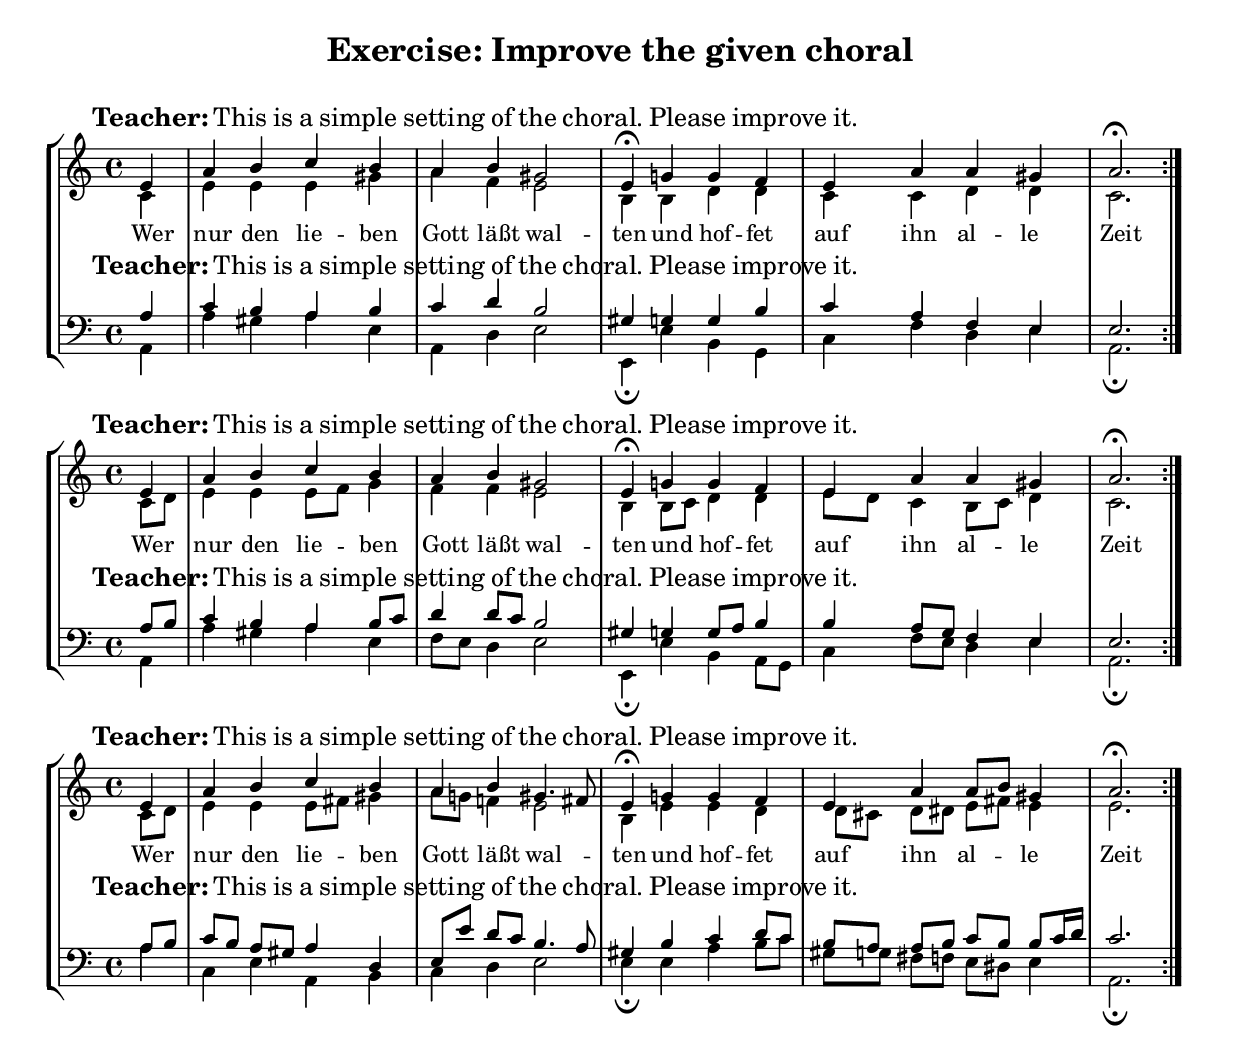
%% DO NOT EDIT this file manually; it is automatically
%% generated from LSR http://lsr.dsi.unimi.it
%% Make any changes in LSR itself, or in Documentation/snippets/new/ ,
%% and then run scripts/auxiliar/makelsr.py
%%
%% This file is in the public domain.
\version "2.17.11"

\header {
  lsrtags = "paper-and-layout, staff-notation, syntax-and-expressions"

  texidoc = "
The code of this snippet shows how to achieve vertical aligned
StaffGroups with a SystemStartBar for each StaffGroup, but without
connecting them. This might be helpful for educational uses, but of
course other  utilizations are thinkable.

"
  doctitle = "Vertical aligned StaffGroups without connecting SystemStartBar"
} % begin verbatim

% by Thomas Morley

#(set-global-staff-size 18)

\paper {
  indent = 0
  ragged-right = ##f
  print-all-headers = ##t
}

\layout {
  \context {
    \Staff
    \consists "Mark_engraver"
    \override RehearsalMark.self-alignment-X = #LEFT
  }
  \context {
    \StaffGroup
    systemStartDelimiterHierarchy =
      #'(SystemStartBrace (SystemStartBracket a b))
  }
  \context {
    \Score
    \override SystemStartBrace.style = #'bar-line
    \override SystemStartBar.stencil = ##f
    \override SystemStartBrace.padding = #-0.1
    \override SystemStartBrace.thickness = #1.6
    \remove "Mark_engraver"
    \override StaffGrouper.staffgroup-staff-spacing.basic-distance = #15
  }
}

%%%% EXAMPLE

txt =
\lyricmode {
  Wer4 nur den lie -- ben Gott läßt wal2 -- ten4
  und4 hof -- fet auf ihn al -- le Zeit2.
}

% First StaffGroup "exercise"

eI =
\relative c' {
        \mark \markup {
                \bold Teacher:
                This is a simple setting of the choral. Please improve it.
                }
        \key a\minor
        \time 4/4
        \voiceOne

        \partial 4
        e4
        a b c b
        a b gis2
        e4\fermata g! g f
        e a a gis
        a2.\fermata
        \bar ":|."
}

eII =
\relative c' {
        \key a\minor
        \time 4/4
        \voiceTwo
        \partial 4
        c4
        e e e gis
        a f e2
        b4 b d d
        c c d d
        c2.
        \bar ":|."
}

eIII =
\relative c' {
        \key a\minor
        \time 4/4
        \clef bass
        \voiceOne

        \partial 4
        a4
        c b a b
        c d b2
        gis4 g g b
        c a f e
        e2.
}

eIV =
\relative c' {
        \key a\minor
        \time 4/4
        \clef bass
        \voiceTwo

        \partial 4
        a,4
        a' gis a e
        a, d e2
        e,4\fermata e' b g
        c f d e
        a,2.\fermata
        \bar ":|."
}

exercise =
\new StaffGroup = "exercise"
<<

  \new Staff
    <<
      \new Voice \eI
      \new Voice \eII
    >>

  \new Lyrics \txt

  \new Staff
    <<
      \new Voice \eIII
      \new Voice \eIV
    >>
>>

% Second StaffGRoup "simple Bach"

sbI =
\relative c' {
        \mark \markup { \bold" Pupil:" Here's my version! }
        \key a\minor
        \time 4/4
        \voiceOne

        \partial 4
        e4
        a b c b
        a b gis2
        e4\fermata g! g f
        e a a gis
        a2.\fermata
        \bar ":|."
}

sbII =
\relative c' {
        \key a\minor
        \time 4/4
        \voiceTwo
        \partial 4
        c8 d
        e4 e e8 f g4
        f f e2
        b4 b8 c d4 d
        e8 d c4 b8 c d4
        c2.
        \bar ":|."
}

sbIII =
\relative c' {
        \key a\minor
        \time 4/4
        \clef bass
        \voiceOne

        \partial 4
        a8 b
        c4 b a b8 c
        d4 d8 c b2
        gis4 g g8 a b4
        b a8 g f4 e
        e2.
}

sbIV =
\relative c' {
        \key a\minor
        \time 4/4
        \clef bass
        \voiceTwo

        \partial 4
        a,4
        a' gis a e
        f8 e d4 e2
        e,4\fermata e' b a8 g
        c4 f8 e d4 e
        a,2.\fermata
        \bar ":|."
}

simpleBach =
\new StaffGroup = "simple Bach"
<<

  \new Staff
    <<
      \new Voice \sbI
      \new Voice \sbII
    >>

  \new Lyrics \txt

  \new Staff
    <<
      \new Voice \sbIII
      \new Voice \sbIV
    >>
>>

% Third StaffGroup "chromatic Bach"

cbI =
\relative c' {
        \mark \markup {
                \bold "Teacher:"
                \column {
                        "Well, you simply copied and transposed a version of J.S.Bach."
                        "Do you know this one?"
                }
        }
        \key a\minor
        \time 4/4
        \voiceOne

        \partial 4
        e4
        a b c b
        a b gis4. fis8
        e4\fermata g! g f
        e a a8 b gis4
        a2.\fermata
        \bar ":|."
}

cbII =
\relative c' {
        \key a\minor
        \time 4/4
        \voiceTwo
        \partial 4
        c8 d
        e4 e e8 fis gis4
        a8 g! f!4 e2
        b4 e e d
        d8[ cis] d dis e fis e4
        e2.
        \bar ":|."
}

cbIII =
\relative c' {
        \key a\minor
        \time 4/4
        \clef bass
        \voiceOne

        \partial 4
        a8 b
        c[ b] a gis8 a4 d,
        e8[ e'] d c b4. a8
        gis4 b c d8 c
        b[ a] a b c b b c16 d
        c2.
}

cbIV =
\relative c' {
        \key a\minor
        \time 4/4
        \clef bass
        \voiceTwo

        \partial 4
        a4
        c, e a, b
        c d e2
        e4\fermata e a b8 c
        gis[ g] fis f e dis e4
        a,2.\fermata
        \bar ":|."
}

chromaticBach =
\new StaffGroup = "chromatic Bach"
<<

  \new Staff
    <<
      \new Voice \cbI
      \new Voice \cbII
    >>

  \new Lyrics \txt

  \new Staff
    <<
      \new Voice \cbIII
      \new Voice \cbIV
    >>
>>


% Score

\score {
        <<
        \exercise
        \simpleBach
        \chromaticBach
        >>
        \header {
                title = \markup
                           \column {
                             \vspace #1
                             "Exercise: Improve the given choral"
                             " "
                            }
        }
        \layout {
                \context {
                        \Lyrics
                        \override LyricText.X-offset = #-1
                }
        }
}
